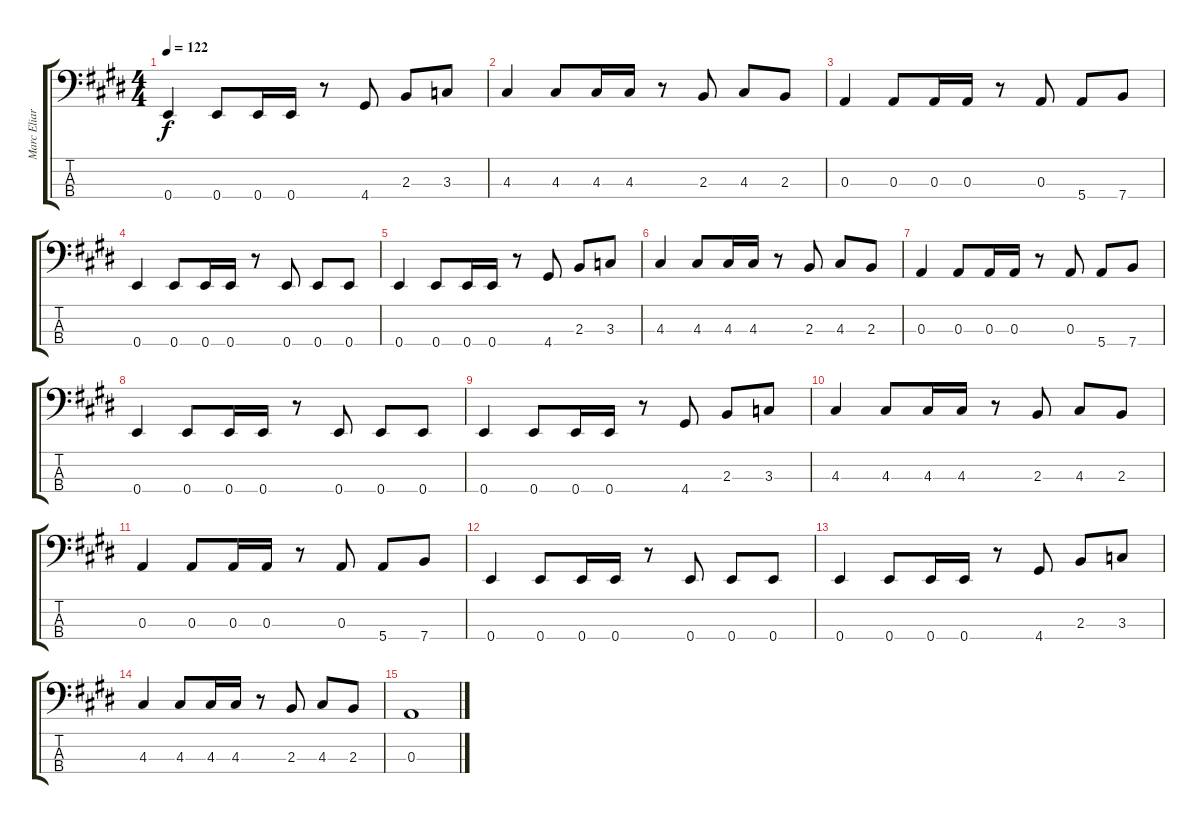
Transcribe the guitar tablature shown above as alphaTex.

\track ("Marc Eliard (basse)" "Marc Eliar") {instrument electricbassfinger}
\staff {score tabs}
\tuning (G2 D2 A1 E1) {hide}
\ts (4 4)
\tempo 122
\clef f4
\ks e
0.4.4{dy f} 0.4.8 0.4.16 0.4.16 r.8 4.4.8 2.3.8 3.3.8 |
4.3.4 4.3.8 4.3.16 4.3.16 r.8 2.3.8 4.3.8 2.3.8 |
0.3.4 0.3.8 0.3.16 0.3.16 r.8 0.3.8 5.4.8 7.4.8 |
0.4.4 0.4.8 0.4.16 0.4.16 r.8 0.4.8 0.4.8 0.4.8 |
0.4.4 0.4.8 0.4.16 0.4.16 r.8 4.4.8 2.3.8 3.3.8 |
4.3.4 4.3.8 4.3.16 4.3.16 r.8 2.3.8 4.3.8 2.3.8 |
0.3.4 0.3.8 0.3.16 0.3.16 r.8 0.3.8 5.4.8 7.4.8 |
0.4.4 0.4.8 0.4.16 0.4.16 r.8 0.4.8 0.4.8 0.4.8 |
0.4.4 0.4.8 0.4.16 0.4.16 r.8 4.4.8 2.3.8 3.3.8 |
4.3.4 4.3.8 4.3.16 4.3.16 r.8 2.3.8 4.3.8 2.3.8 |
0.3.4 0.3.8 0.3.16 0.3.16 r.8 0.3.8 5.4.8 7.4.8 |
0.4.4 0.4.8 0.4.16 0.4.16 r.8 0.4.8 0.4.8 0.4.8 |
0.4.4 0.4.8 0.4.16 0.4.16 r.8 4.4.8 2.3.8 3.3.8 |
4.3.4 4.3.8 4.3.16 4.3.16 r.8 2.3.8 4.3.8 2.3.8 |
0.3.1
